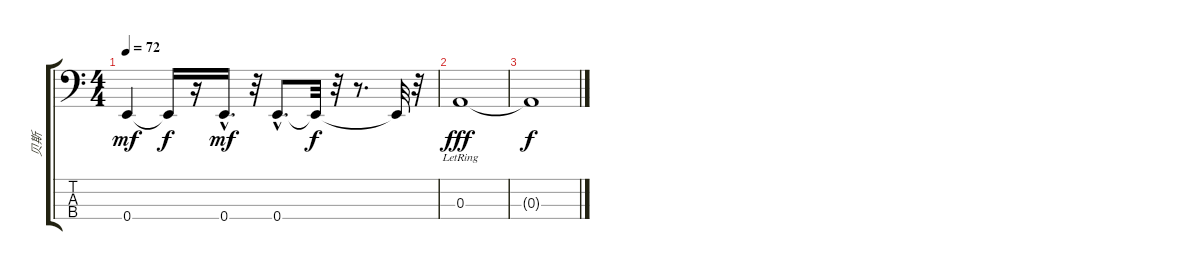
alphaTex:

\track ("贝斯" "贝斯") {instrument electricbasspick}
\staff {score tabs}
\tuning (G2 D2 A1 E1) {hide}
\ts (4 4)
\tempo 72
\clef f4
\ks c
0.4.4{dy mf} 0.4{t}.16{dy f} r.16 0.4{hac}.16{d dy mf} r.32 0.4{hac}.8{d} 0.4{t}.32{dy f} r.32 r.8{d} 0.4{t}.32 r.32 |
0.3{lr}.1{dy fff} |
0.3{t}.1{dy f}
